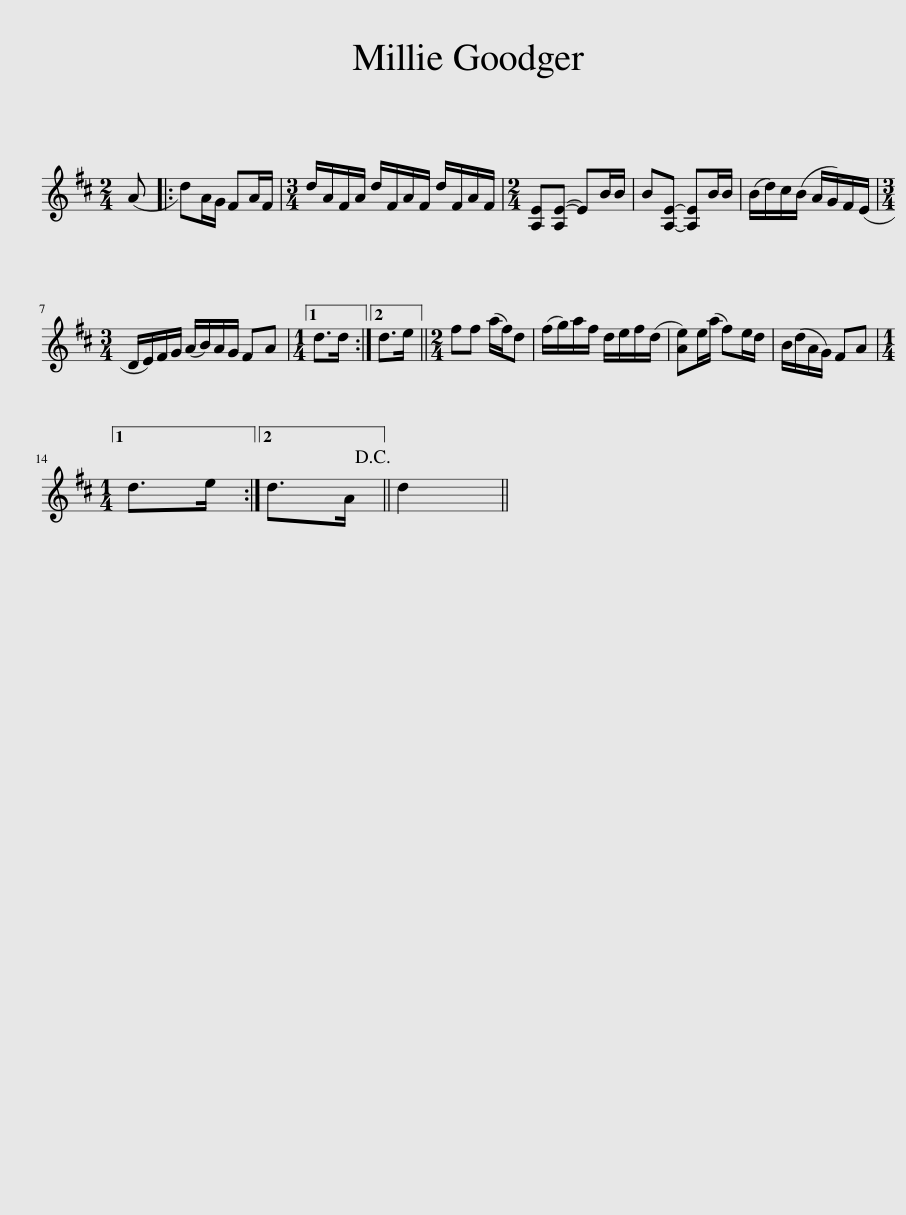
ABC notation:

X:1
L:1/8
M:2/4
I:linebreak $
K:D
V:1 treble
V:1
 (A |: d)A/G/ FA/F/ |[M:3/4] d/A/F/A/ d/F/A/F/ d/F/A/F/ |[M:2/4] [A,E]([A,E-] E)B/B/ | B[A,E]- [A,E]B/B/ | %5
 (B/d/)c/(B/ A/G/)F/(E/ |$[M:3/4] D/E/)F/G/ (A/B/)A/G/ FA |1[M:1/4] d>d :|2 d>e ||[M:2/4] ff (a/f/)d | %10
 (f/g/)a/f/ d/e/f/(d/ | [Ae])e/(a/ f)e/d/ | B/(d/A/G/) FA |1$[M:1/4] d>e :|2 d>A!D.C.! || %15
 d2 || %16
